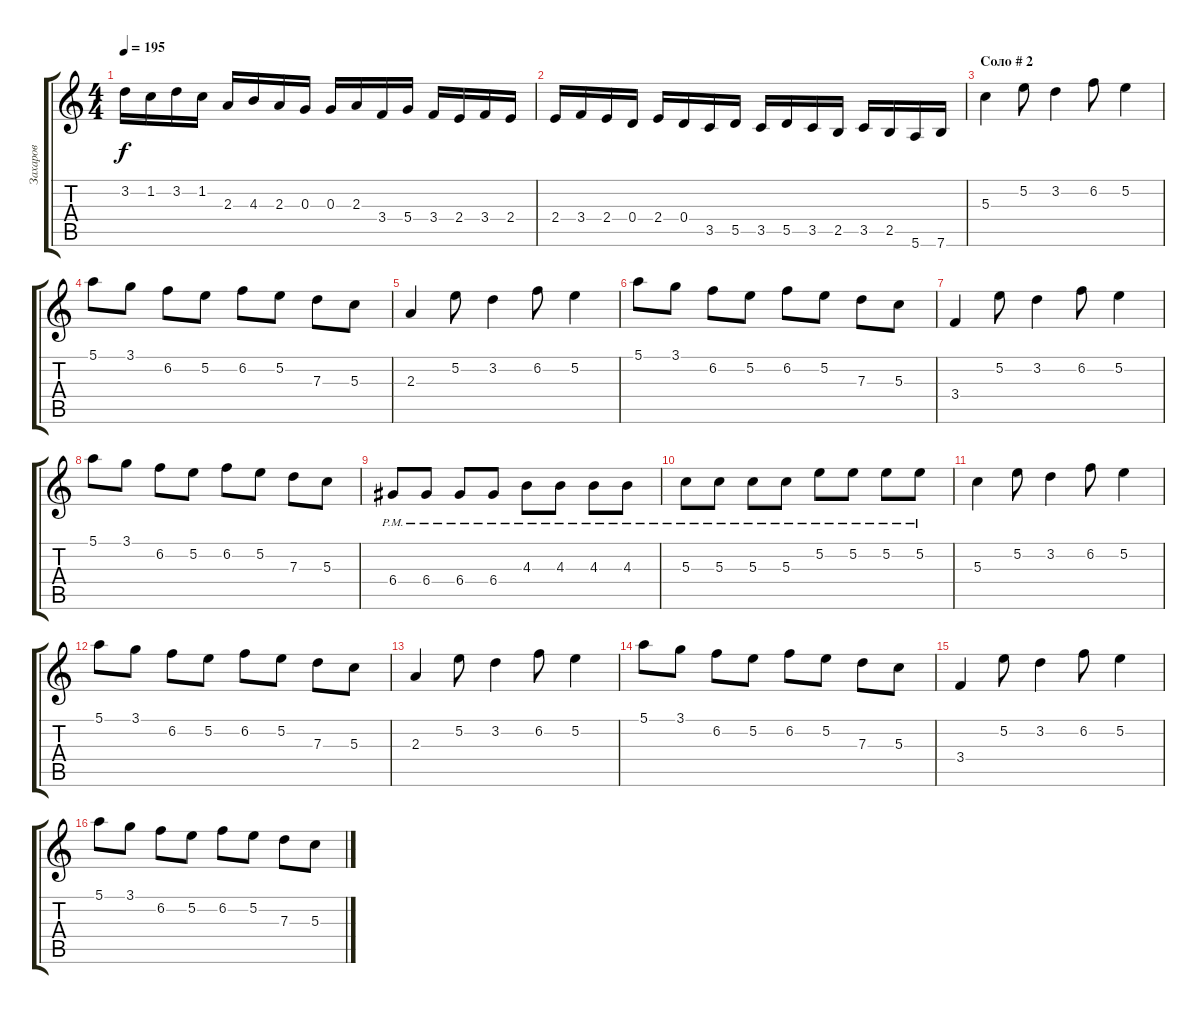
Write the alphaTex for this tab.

\track ("Захаров" "Захаров") {instrument distortionguitar}
\staff {score tabs}
\tuning (E4 B3 G3 D3 A2 E2) {hide}
\ts (4 4)
\tempo 195
\clef g2
\ks c
3.2.16{dy f} 1.2.16 3.2.16 1.2.16 2.3.16 4.3.16 2.3.16 0.3.16 0.3.16 2.3.16 3.4.16 5.4.16 3.4.16 2.4.16 3.4.16 2.4.16 |
2.4.16 3.4.16 2.4.16 0.4.16 2.4.16 0.4.16 3.5.16 5.5.16 3.5.16 5.5.16 3.5.16 2.5.16 3.5.16 2.5.16 5.6.16 7.6.16 |
\section ("" "Соло # 2")
5.3.4{volume 14 balance 12} 5.2.8 3.2.4 6.2.8 5.2.4 |
5.1.8 3.1.8 6.2.8 5.2.8 6.2.8 5.2.8 7.3.8 5.3.8 |
2.3.4 5.2.8 3.2.4 6.2.8 5.2.4 |
5.1.8 3.1.8 6.2.8 5.2.8 6.2.8 5.2.8 7.3.8 5.3.8 |
3.4.4 5.2.8 3.2.4 6.2.8 5.2.4 |
5.1.8 3.1.8 6.2.8 5.2.8 6.2.8 5.2.8 7.3.8 5.3.8 |
6.4{pm}.8 6.4{pm}.8 6.4{pm}.8 6.4{pm}.8 4.3{pm}.8 4.3{pm}.8 4.3{pm}.8 4.3{pm}.8 |
5.3{pm}.8 5.3{pm}.8 5.3{pm}.8 5.3{pm}.8 5.2{pm}.8 5.2{pm}.8 5.2{pm}.8 5.2{pm}.8 |
5.3.4 5.2.8 3.2.4 6.2.8 5.2.4 |
5.1.8 3.1.8 6.2.8 5.2.8 6.2.8 5.2.8 7.3.8 5.3.8 |
2.3.4 5.2.8 3.2.4 6.2.8 5.2.4 |
5.1.8 3.1.8 6.2.8 5.2.8 6.2.8 5.2.8 7.3.8 5.3.8 |
3.4.4 5.2.8 3.2.4 6.2.8 5.2.4 |
5.1.8 3.1.8 6.2.8 5.2.8 6.2.8 5.2.8 7.3.8 5.3.8
